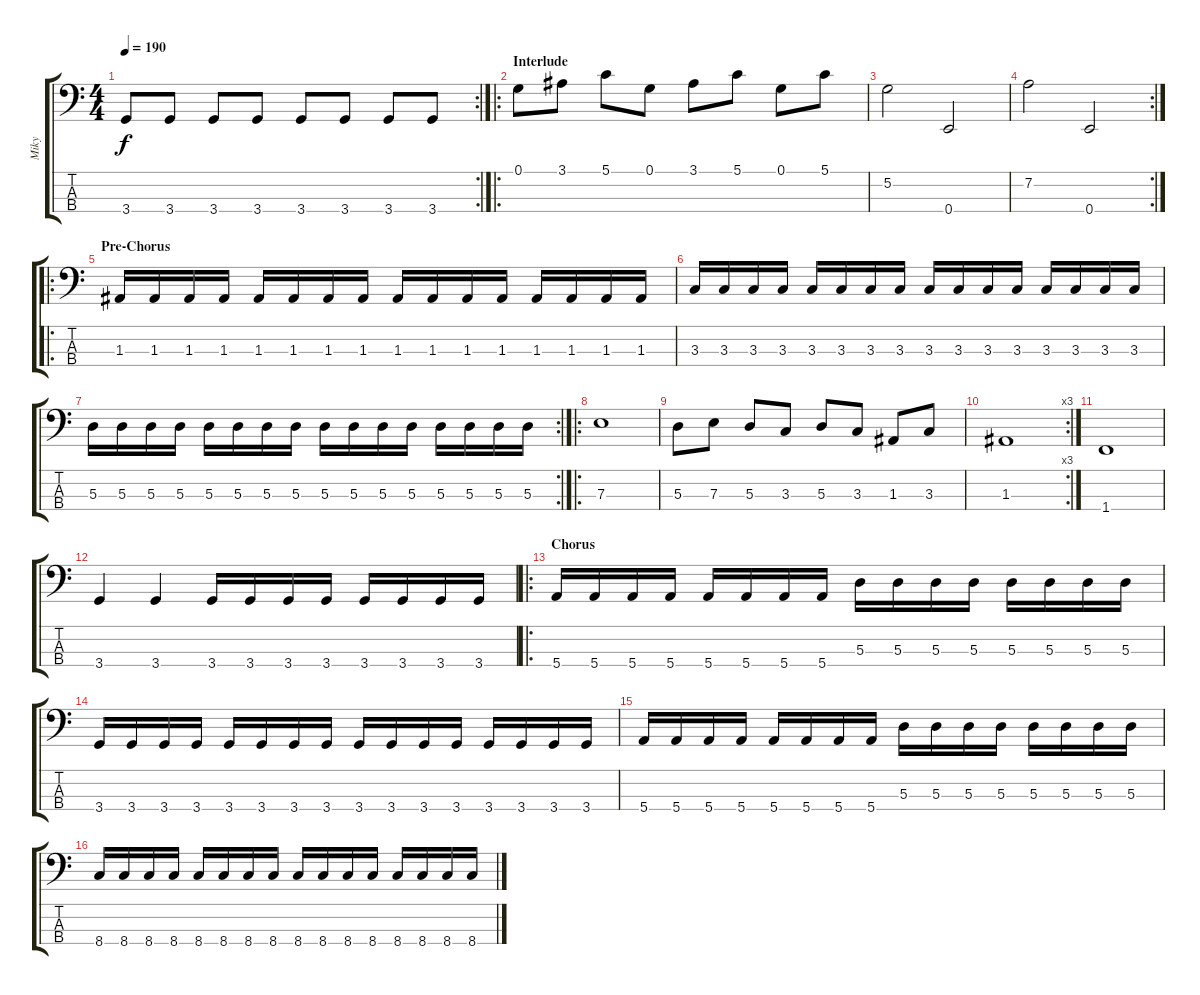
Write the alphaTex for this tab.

\track ("Miky" "Miky") {instrument electricbassfinger}
\staff {score tabs}
\tuning (G2 D2 A1 E1) {hide}
\rc 2
\ts (4 4)
\tempo 190
\clef f4
\ks c
3.4.8{dy f} 3.4.8 3.4.8 3.4.8 3.4.8 3.4.8 3.4.8 3.4.8 |
\ro
\section ("" "Interlude")
0.1.8 3.1.8 5.1.8 0.1.8 3.1.8 5.1.8 0.1.8 5.1.8 |
5.2.2 0.4.2 |
\rc 2
7.2.2 0.4.2 |
\ro
\section ("" "Pre-Chorus")
1.3.16 1.3.16 1.3.16 1.3.16 1.3.16 1.3.16 1.3.16 1.3.16 1.3.16 1.3.16 1.3.16 1.3.16 1.3.16 1.3.16 1.3.16 1.3.16 |
3.3.16 3.3.16 3.3.16 3.3.16 3.3.16 3.3.16 3.3.16 3.3.16 3.3.16 3.3.16 3.3.16 3.3.16 3.3.16 3.3.16 3.3.16 3.3.16 |
\rc 2
5.3.16 5.3.16 5.3.16 5.3.16 5.3.16 5.3.16 5.3.16 5.3.16 5.3.16 5.3.16 5.3.16 5.3.16 5.3.16 5.3.16 5.3.16 5.3.16 |
\ro
7.3.1 |
5.3.8 7.3.8 5.3.8 3.3.8 5.3.8 3.3.8 1.3.8 3.3.8 |
\rc 3
1.3.1 |
1.4.1 |
3.4.4 3.4.4 3.4.16 3.4.16 3.4.16 3.4.16 3.4.16 3.4.16 3.4.16 3.4.16 |
\ro
\section ("" "Chorus")
5.4.16 5.4.16 5.4.16 5.4.16 5.4.16 5.4.16 5.4.16 5.4.16 5.3.16 5.3.16 5.3.16 5.3.16 5.3.16 5.3.16 5.3.16 5.3.16 |
3.4.16 3.4.16 3.4.16 3.4.16 3.4.16 3.4.16 3.4.16 3.4.16 3.4.16 3.4.16 3.4.16 3.4.16 3.4.16 3.4.16 3.4.16 3.4.16 |
5.4.16 5.4.16 5.4.16 5.4.16 5.4.16 5.4.16 5.4.16 5.4.16 5.3.16 5.3.16 5.3.16 5.3.16 5.3.16 5.3.16 5.3.16 5.3.16 |
8.4.16 8.4.16 8.4.16 8.4.16 8.4.16 8.4.16 8.4.16 8.4.16 8.4.16 8.4.16 8.4.16 8.4.16 8.4.16 8.4.16 8.4.16 8.4.16
